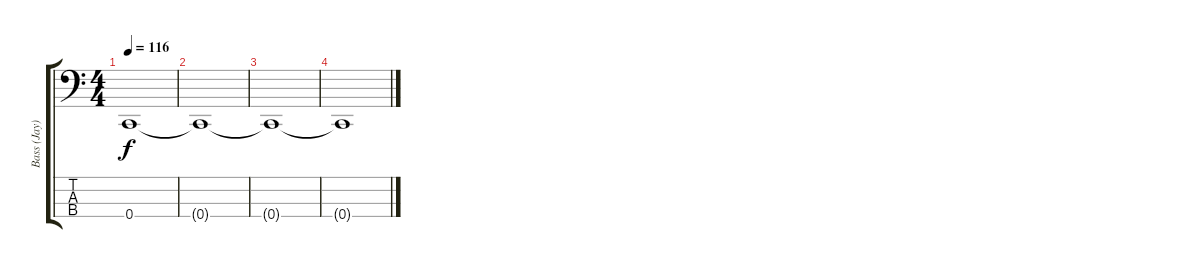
\track ("Bass (Jay)" "Bass (Jay)") {instrument electricbasspick}
\staff {score tabs}
\tuning (F2 C2 G1 C1) {hide}
\ts (4 4)
\tempo 116
\clef f4
\ks c
0.4{t}.1{dy f} |
0.4{t}.1 |
0.4{t}.1 |
0.4{t}.1
